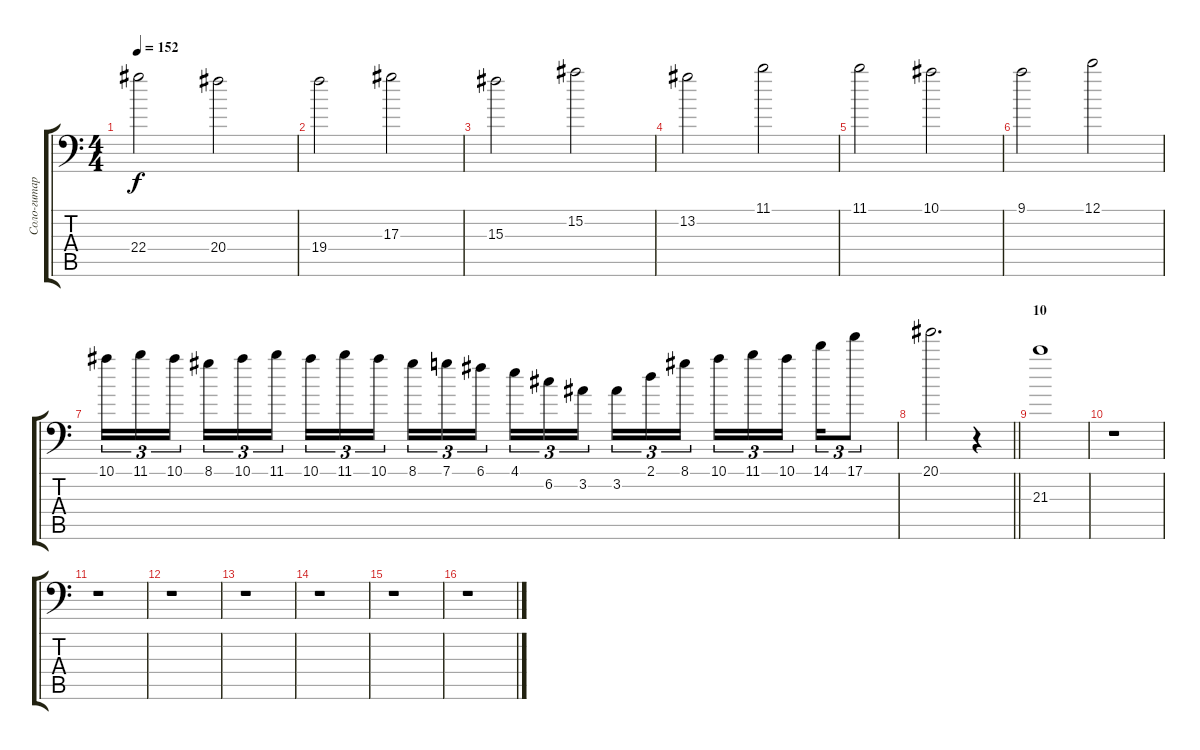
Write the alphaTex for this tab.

\track ("Cоло-гитара" "Cоло-гитар") {instrument overdrivenguitar}
\staff {score tabs}
\tuning (C4 G3 Eb3 Bb2 F2 Bb1) {hide}
\ts (4 4)
\tempo 152
\clef f4
\ks c
22.4.2{dy f} 20.4.2 |
19.4.2 17.3.2 |
15.3.2 15.2.2 |
13.2.2 11.1.2 |
11.1.2 10.1.2 |
9.1.2 12.1.2 |
10.1.16{tu (3 2)} 11.1.16{tu (3 2)} 10.1.16{tu (3 2) beam splitsecondary} 8.1.16{tu (3 2)} 10.1.16{tu (3 2)} 11.1.16{tu (3 2)} 10.1.16{tu (3 2)} 11.1.16{tu (3 2)} 10.1.16{tu (3 2) beam splitsecondary} 8.1.16{tu (3 2)} 7.1.16{tu (3 2)} 6.1.16{tu (3 2)} 4.1.16{tu (3 2)} 6.2.16{tu (3 2)} 3.2.16{tu (3 2) beam splitsecondary} 3.2.16{tu (3 2)} 2.1.16{tu (3 2)} 8.1.16{tu (3 2)} 10.1.16{tu (3 2)} 11.1.16{tu (3 2)} 10.1.16{tu (3 2) beam splitsecondary} 14.1.16{tu (3 2)} 17.1.8{tu (3 2)} |
\barLineRight lightlight
20.1.2{d} r.4 |
\section ("" "10")
21.3.1 |
r.1 |
r.1 |
r.1 |
r.1 |
r.1 |
r.1 |
r.1
